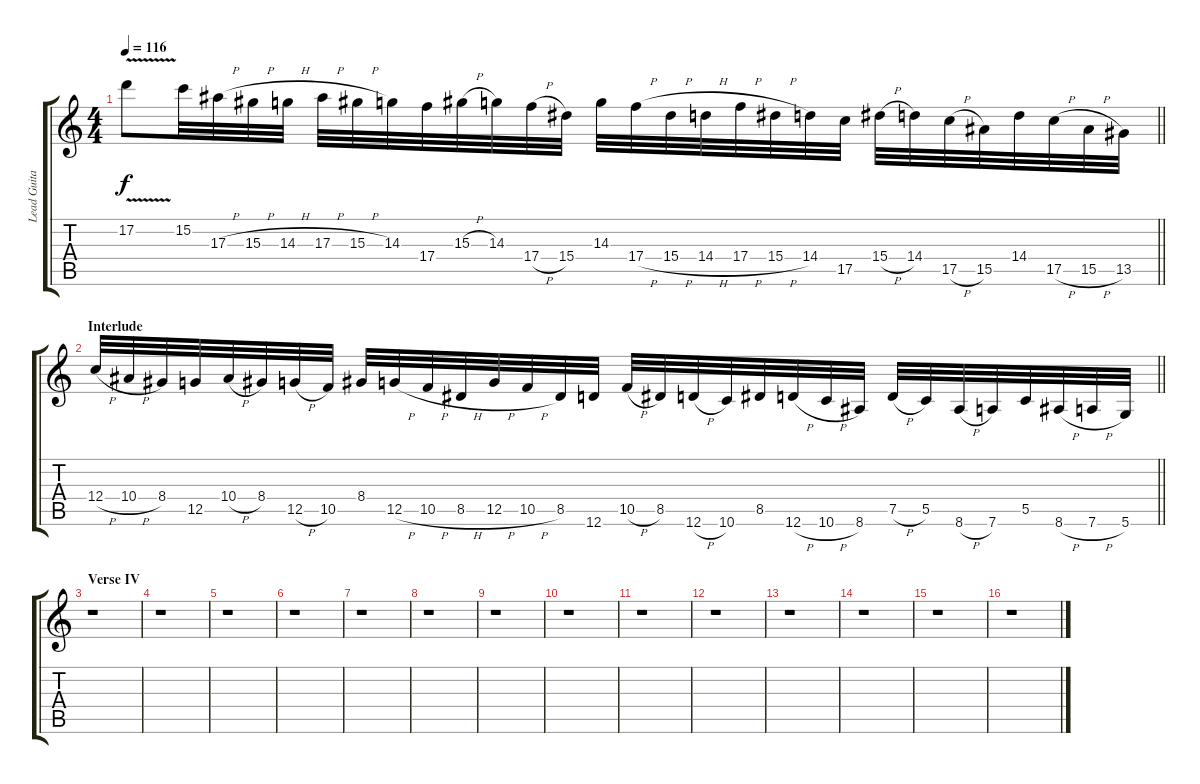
\track ("Lead Guitar I" "Lead Guita") {instrument distortionguitar}
\staff {score tabs}
\tuning (D4 A3 F3 C3 G2 D2) {hide}
\ts (4 4)
\tempo 116
\clef g2
\barLineRight lightlight
\ks c
17.2{v}.8{dy f} 15.2.32 17.3{h}.32 15.3{h}.32 14.3{h}.32 17.3{h}.32 15.3{h}.32 14.3.32 17.4.32 15.3{h}.32 14.3.32 17.4{h}.32 15.4.32 14.3.32 17.4{h}.32 15.4{h}.32 14.4{h}.32 17.4{h}.32 15.4{h}.32 14.4.32 17.5.32 15.4{h}.32 14.4.32 17.5{h}.32 15.5.32 14.4.32 17.5{h}.32 15.5{h}.32 13.5.32 |
\section ("" "Interlude")
\barLineRight lightlight
12.4{h}.32 10.4{h}.32 8.4.32 12.5.32 10.4{h}.32 8.4.32 12.5{h}.32 10.5.32 8.4.32 12.5{h}.32 10.5{h}.32 8.5{h}.32 12.5{h}.32 10.5{h}.32 8.5.32 12.6.32 10.5{h}.32 8.5.32 12.6{h}.32 10.6.32 8.5.32 12.6{h}.32 10.6{h}.32 8.6.32 7.5{h}.32 5.5.32 8.6{h}.32 7.6.32 5.5.32 8.6{h}.32 7.6{h}.32 5.6.32 |
\section ("" "Verse IV")
r.1 |
r.1 |
r.1 |
r.1 |
r.1 |
r.1 |
r.1 |
r.1 |
r.1 |
r.1 |
r.1 |
r.1 |
r.1 |
r.1
